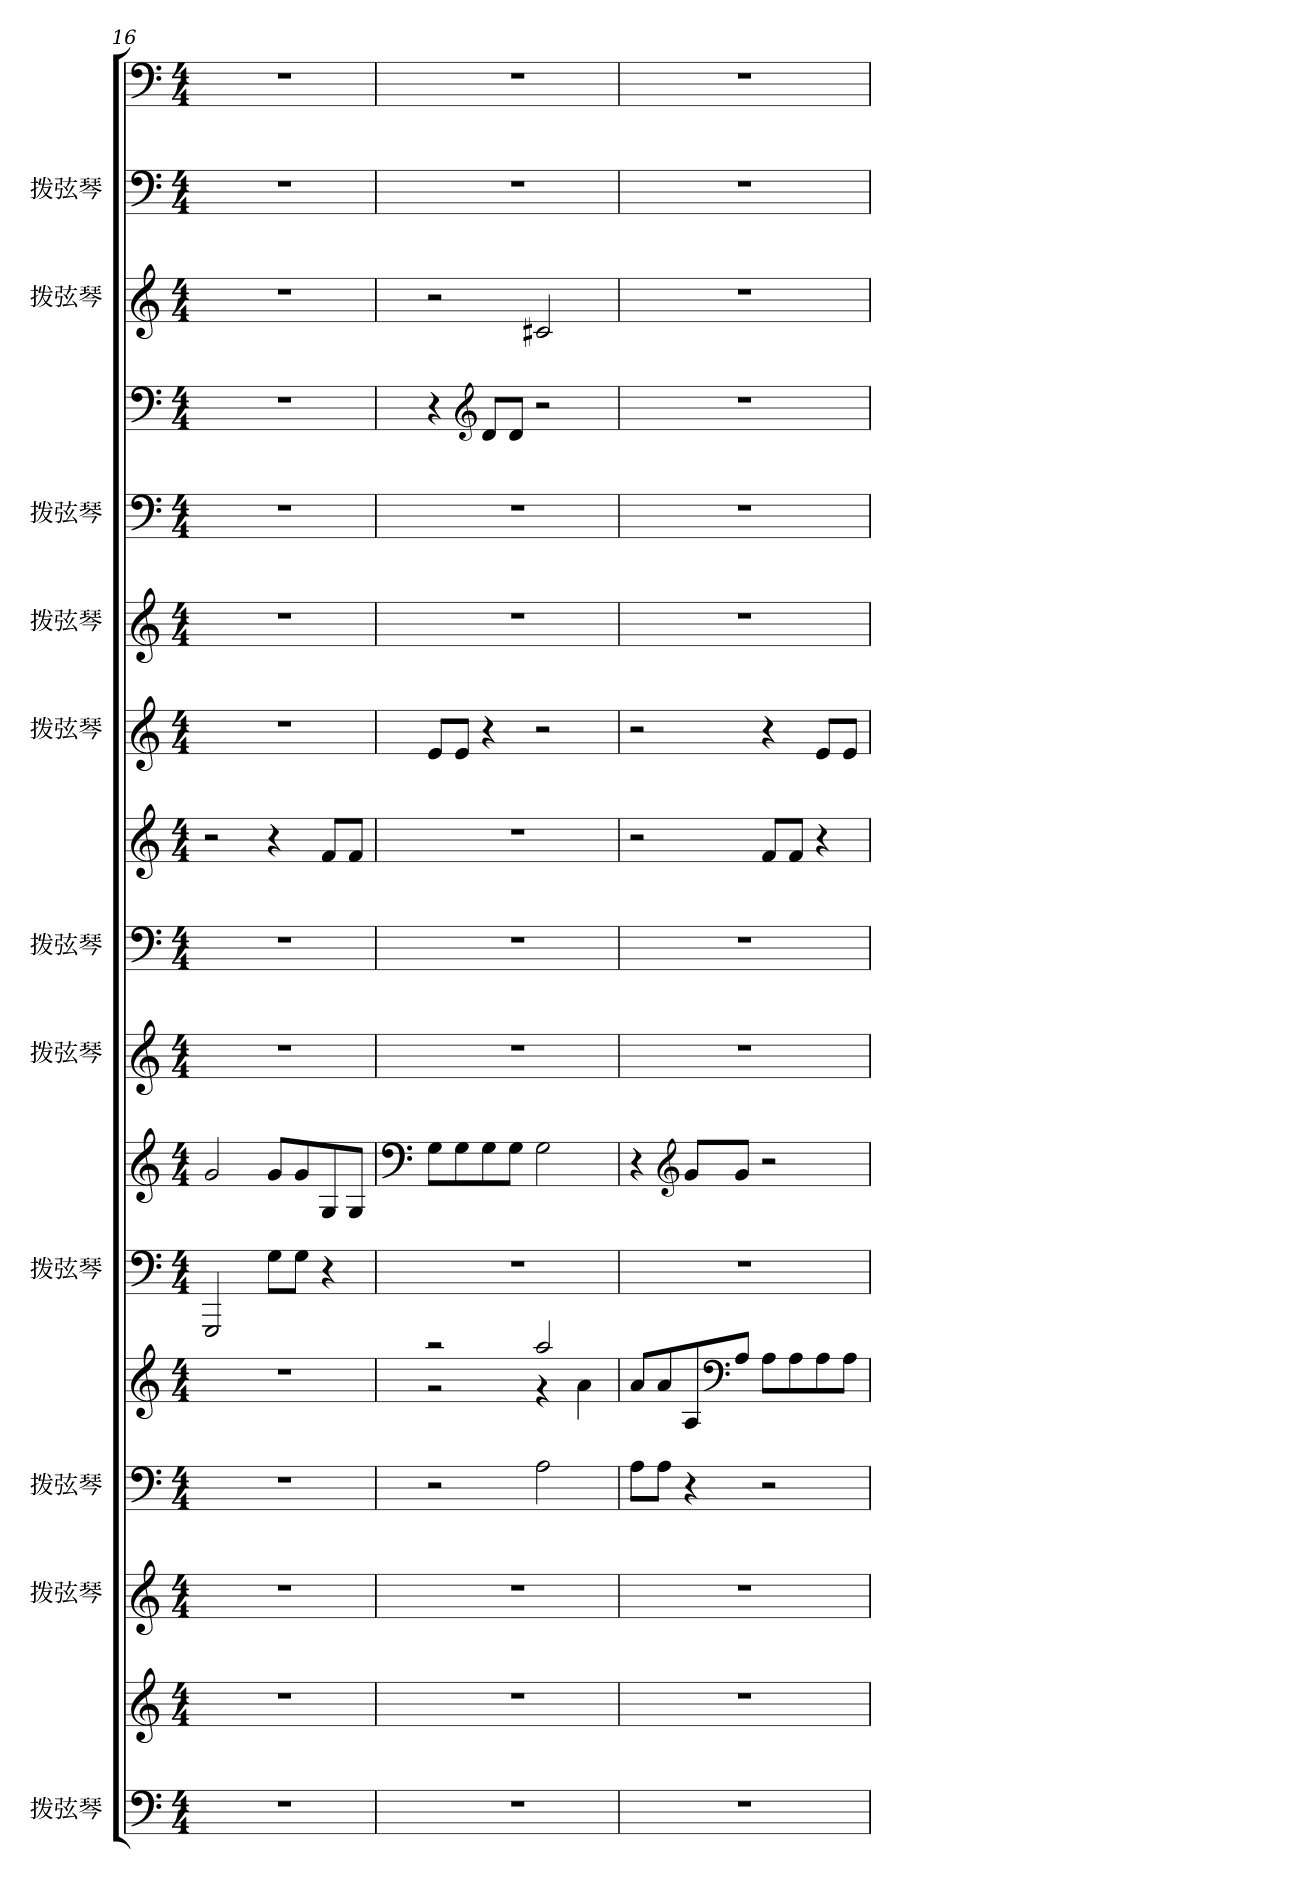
**kern	**kern	**kern	**kern	**kern	**kern	**kern	**kern	**kern	**kern	**kern	**kern	**kern	**kern	**kern	**kern	**kern
*part11	*part11	*part10	*part9	*part9	*part8	*part8	*part7	*part6	*part6	*part5	*part4	*part3	*part3	*part2	*part1	*part1
*staff17	*staff16	*staff15	*staff14	*staff13	*staff12	*staff11	*staff10	*staff9	*staff8	*staff7	*staff6	*staff5	*staff4	*staff3	*staff2	*staff1
*I"拨弦琴	*	*I"拨弦琴	*I"拨弦琴	*	*I"拨弦琴	*	*I"拨弦琴	*I"拨弦琴	*	*I"拨弦琴	*I"拨弦琴	*I"拨弦琴	*	*I"拨弦琴	*I"拨弦琴	*
*clefF4	*clefG2	*clefG2	*clefF4	*clefG2	*clefF4	*clefG2	*clefG2	*clefF4	*clefG2	*clefG2	*clefG2	*clefF4	*clefF4	*clefG2	*clefF4	*clefF4
*k[]	*k[]	*k[]	*k[]	*k[]	*k[]	*k[]	*k[]	*k[]	*k[]	*k[]	*k[]	*k[]	*k[]	*k[]	*k[]	*k[]
*M4/4	*M4/4	*M4/4	*M4/4	*M4/4	*M4/4	*M4/4	*M4/4	*M4/4	*M4/4	*M4/4	*M4/4	*M4/4	*M4/4	*M4/4	*M4/4	*M4/4
=16	=16	=16	=16	=16	=16	=16	=16	=16	=16	=16	=16	=16	=16	=16	=16	=16
1r	1r	1r	1r	1r	2GGG/	2g/	1r	1r	2r	1r	1r	1r	1r	1r	1r	1r
.	.	.	.	.	8G\L	8g/L	.	.	4r	.	.	.	.	.	.	.
.	.	.	.	.	8G\J	8g/	.	.	.	.	.	.	.	.	.	.
.	.	.	.	.	4r	8G/	.	.	8f/L	.	.	.	.	.	.	.
.	.	.	.	.	.	8G/J	.	.	8f/J	.	.	.	.	.	.	.
=17	=17	=17	=17	=17	=17	=17	=17	=17	=17	=17	=17	=17	=17	=17	=17	=17
*	*	*	*	*	*	*clefF4	*	*	*	*	*	*	*	*	*	*
*	*	*	*	*^	*	*	*	*	*	*	*	*	*	*	*	*
1r	1r	1r	2r	2r	2r	1r	8G\L	1r	1r	1r	8e/L	1r	1r	4r	2r	1r	1r
.	.	.	.	.	.	.	8G\	.	.	.	8e/J	.	.	.	.	.	.
*	*	*	*	*	*	*	*	*	*	*	*	*	*	*clefG2	*	*	*
.	.	.	.	.	.	.	8G\	.	.	.	4r	.	.	8d/L	.	.	.
.	.	.	.	.	.	.	8G\J	.	.	.	.	.	.	8d/J	.	.	.
.	.	.	2A\	2aa/	4r	.	2G\	.	.	.	2r	.	.	2r	2c#X/	.	.
.	.	.	.	.	4a\	.	.	.	.	.	.	.	.	.	.	.	.
*	*	*	*	*v	*v	*	*	*	*	*	*	*	*	*	*	*	*
!!LO:PB:g=z
=18	=18	=18	=18	=18	=18	=18	=18	=18	=18	=18	=18	=18	=18	=18	=18	=18
1r	1r	1r	8A\L	8a/L	1r	4r	1r	1r	2r	2r	1r	1r	1r	1r	1r	1r
.	.	.	8A\J	8a/	.	.	.	.	.	.	.	.	.	.	.	.
*	*	*	*	*	*	*clefG2	*	*	*	*	*	*	*	*	*	*
.	.	.	4r	8A/	.	8g/L	.	.	.	.	.	.	.	.	.	.
*	*	*	*	*clefF4	*	*	*	*	*	*	*	*	*	*	*	*
.	.	.	.	8A/J	.	8g/J	.	.	.	.	.	.	.	.	.	.
.	.	.	2r	8A\L	.	2r	.	.	8f/L	4r	.	.	.	.	.	.
.	.	.	.	8A\	.	.	.	.	8f/J	.	.	.	.	.	.	.
.	.	.	.	8A\	.	.	.	.	4r	8e/L	.	.	.	.	.	.
.	.	.	.	8A\J	.	.	.	.	.	8e/J	.	.	.	.	.	.
=	=	=	=	=	=	=	=	=	=	=	=	=	=	=	=	=
*-	*-	*-	*-	*-	*-	*-	*-	*-	*-	*-	*-	*-	*-	*-	*-	*-
